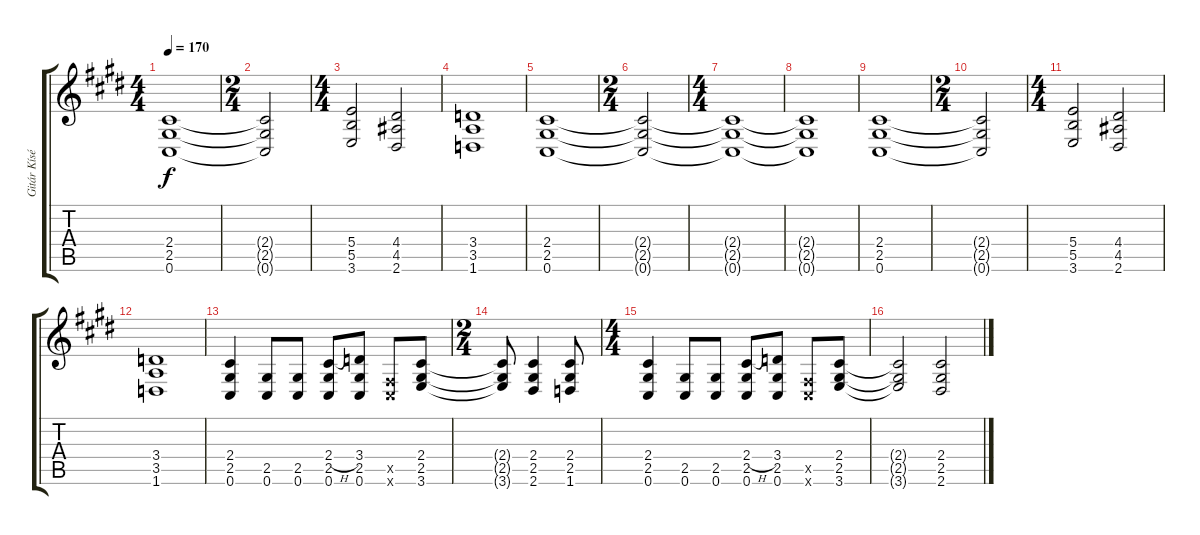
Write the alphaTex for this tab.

\track ("Gitár Kíséret 2" "Gitár Kísé") {instrument distortionguitar}
\staff {score tabs}
\tuning (Db4 Ab3 E3 B2 Gb2 Db2) {hide}
\ts (4 4)
\tempo 170
\clef g2
\ks c#minor
(2.4 2.5 0.6).1{dy f} |
\ts (2 4)
(2.4{t} 2.5{t} 0.6{t}).2 |
\ts (4 4)
(5.4 5.5 3.6).2 (4.4 4.5 2.6).2 |
(3.4 3.5 1.6).1 |
(2.4 2.5 0.6).1 |
\ts (2 4)
(2.4{t} 2.5{t} 0.6{t}).2 |
\ts (4 4)
(2.4{t} 2.5{t} 0.6{t}).1 |
(2.4{t} 2.5{t} 0.6{t}).1 |
(2.4 2.5 0.6).1 |
\ts (2 4)
(2.4{t} 2.5{t} 0.6{t}).2 |
\ts (4 4)
(5.4 5.5 3.6).2 (4.4 4.5 2.6).2 |
(3.4 3.5 1.6).1 |
(2.4 2.5 0.6).4 (2.5 0.6).8 (2.5 0.6).8 (2.4{h} 2.5 0.6).8 (3.4 2.5 0.6).8 (0.5{x} 0.6{x}).8 (2.4 2.5 3.6).8 |
\ts (2 4)
(2.4{t} 2.5{t} 3.6{t}).8 (2.4 2.5 2.6).4 (2.4 2.5 1.6).8 |
\ts (4 4)
(2.4 2.5 0.6).4 (2.5 0.6).8 (2.5 0.6).8 (2.4{h} 2.5 0.6).8 (3.4 2.5 0.6).8 (0.5{x} 0.6{x}).8 (2.4 2.5 3.6).8 |
(2.4{t} 2.5{t} 3.6{t}).2 (2.4 2.5 2.6).2
